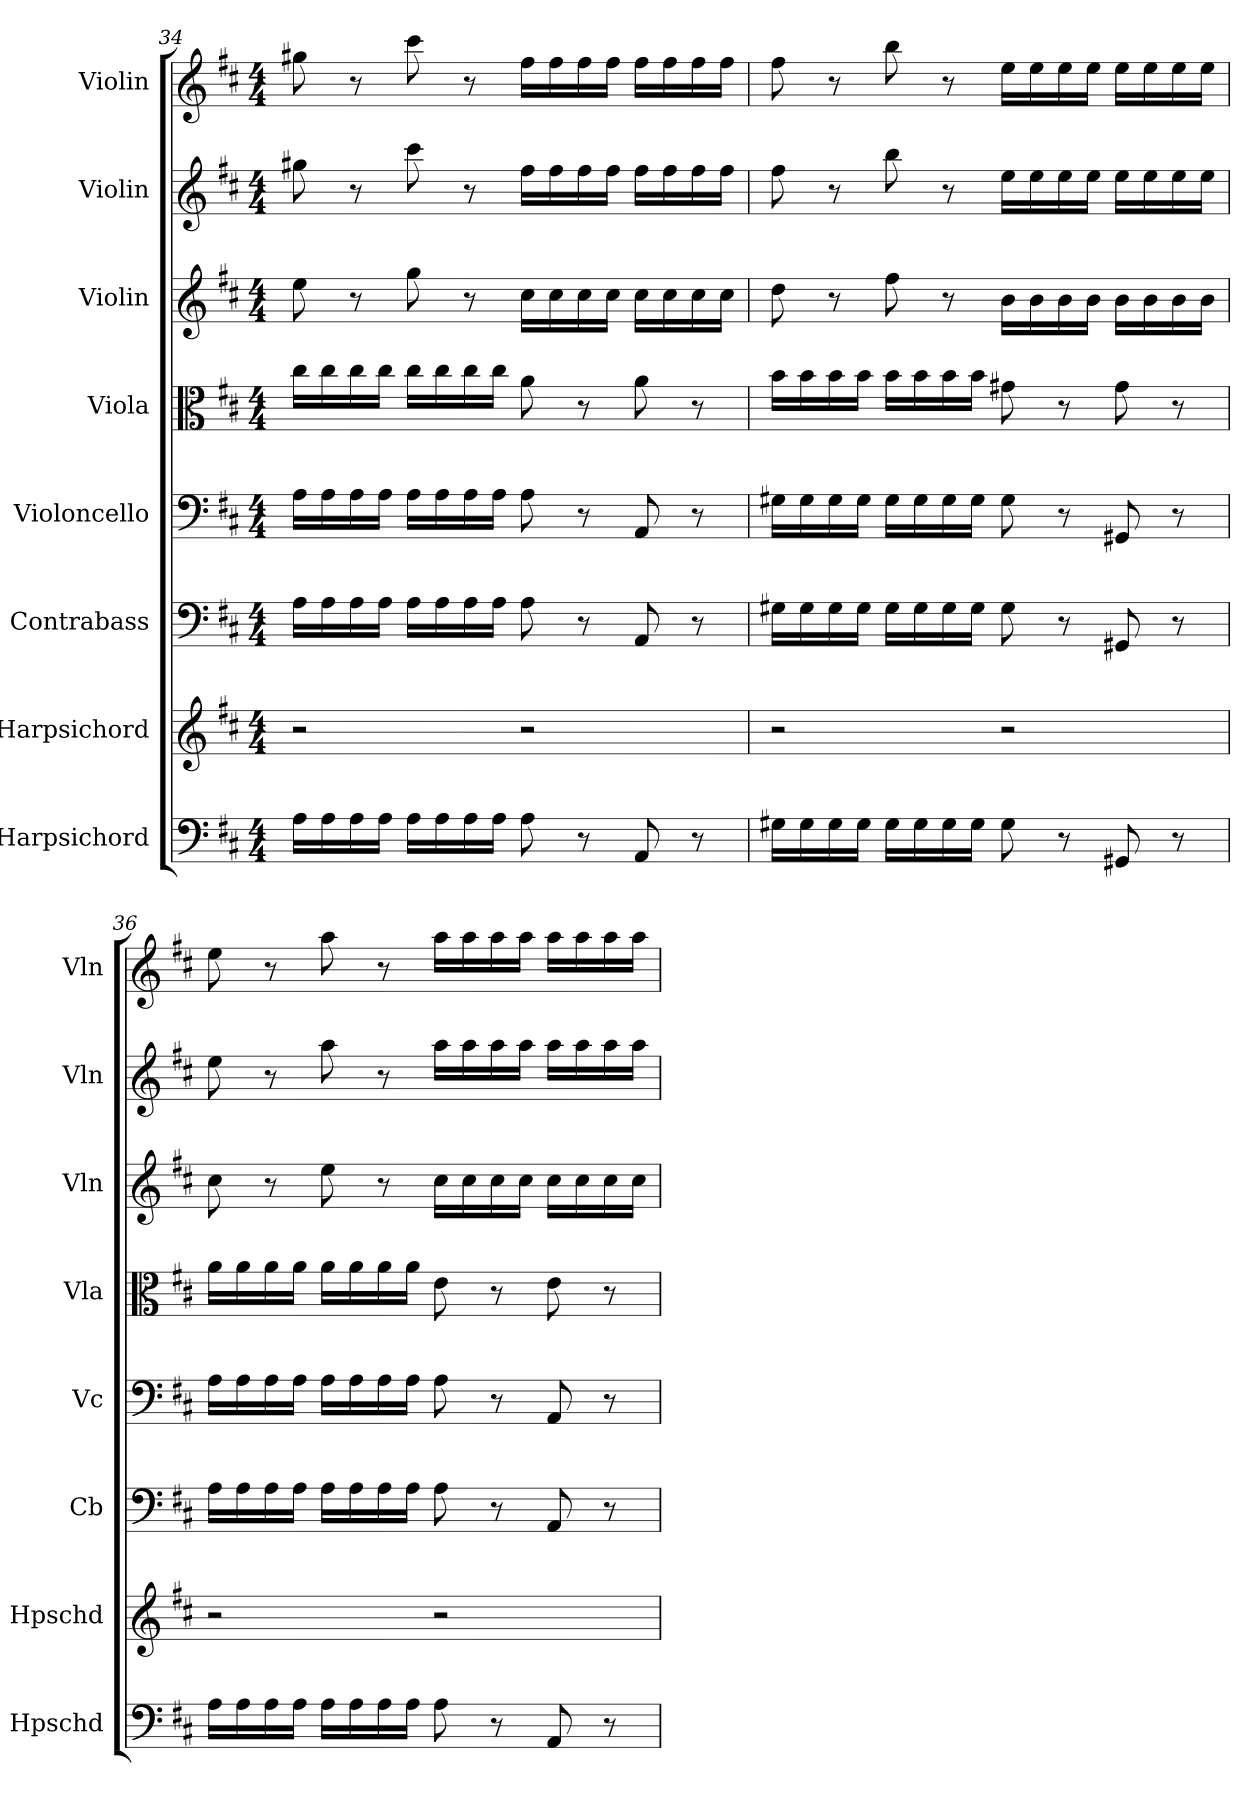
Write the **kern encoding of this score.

**kern	**kern	**kern	**kern	**kern	**kern	**kern	**kern
*part8	*part7	*part6	*part5	*part4	*part3	*part2	*part1
*staff8	*staff7	*staff6	*staff5	*staff4	*staff3	*staff2	*staff1
*I"Harpsichord	*I"Harpsichord	*I"Contrabass	*I"Violoncello	*I"Viola	*I"Violin	*I"Violin	*I"Violin
*I'Hpschd	*I'Hpschd	*I'Cb	*I'Vc	*I'Vla	*I'Vln	*I'Vln	*I'Vln
*clefF4	*clefG2	*clefF4	*clefF4	*clefC3	*clefG2	*clefG2	*clefG2
*k[f#c#]	*k[f#c#]	*k[f#c#]	*k[f#c#]	*k[f#c#]	*k[f#c#]	*k[f#c#]	*k[f#c#]
*M4/4	*M4/4	*M4/4	*M4/4	*M4/4	*M4/4	*M4/4	*M4/4
=34	=34	=34	=34	=34	=34	=34	=34
16A\LL	2r	16A\LL	16A\LL	16cc#\LL	8ee\	8gg#X\	8gg#X\
16A\	.	16A\	16A\	16cc#\	.	.	.
16A\	.	16A\	16A\	16cc#\	8r	8r	8r
16A\JJ	.	16A\JJ	16A\JJ	16cc#\JJ	.	.	.
16A\LL	.	16A\LL	16A\LL	16cc#\LL	8gg\	8ccc#\	8ccc#\
16A\	.	16A\	16A\	16cc#\	.	.	.
16A\	.	16A\	16A\	16cc#\	8r	8r	8r
16A\JJ	.	16A\JJ	16A\JJ	16cc#\JJ	.	.	.
8A\	2r	8A\	8A\	8a\	16cc#\LL	16ff#\LL	16ff#\LL
.	.	.	.	.	16cc#\	16ff#\	16ff#\
8r	.	8r	8r	8r	16cc#\	16ff#\	16ff#\
.	.	.	.	.	16cc#\JJ	16ff#\JJ	16ff#\JJ
8AA/	.	8AA/	8AA/	8a\	16cc#\LL	16ff#\LL	16ff#\LL
.	.	.	.	.	16cc#\	16ff#\	16ff#\
8r	.	8r	8r	8r	16cc#\	16ff#\	16ff#\
.	.	.	.	.	16cc#\JJ	16ff#\JJ	16ff#\JJ
=35	=35	=35	=35	=35	=35	=35	=35
16G#X\LL	2r	16G#X\LL	16G#X\LL	16b\LL	8dd\	8ff#\	8ff#\
16G#\	.	16G#\	16G#\	16b\	.	.	.
16G#\	.	16G#\	16G#\	16b\	8r	8r	8r
16G#\JJ	.	16G#\JJ	16G#\JJ	16b\JJ	.	.	.
16G#\LL	.	16G#\LL	16G#\LL	16b\LL	8ff#\	8bb\	8bb\
16G#\	.	16G#\	16G#\	16b\	.	.	.
16G#\	.	16G#\	16G#\	16b\	8r	8r	8r
16G#\JJ	.	16G#\JJ	16G#\JJ	16b\JJ	.	.	.
8G#\	2r	8G#\	8G#\	8g#X\	16b\LL	16ee\LL	16ee\LL
.	.	.	.	.	16b\	16ee\	16ee\
8r	.	8r	8r	8r	16b\	16ee\	16ee\
.	.	.	.	.	16b\JJ	16ee\JJ	16ee\JJ
8GG#X/	.	8GG#X/	8GG#X/	8g#\	16b\LL	16ee\LL	16ee\LL
.	.	.	.	.	16b\	16ee\	16ee\
8r	.	8r	8r	8r	16b\	16ee\	16ee\
.	.	.	.	.	16b\JJ	16ee\JJ	16ee\JJ
=36	=36	=36	=36	=36	=36	=36	=36
16A\LL	2r	16A\LL	16A\LL	16a\LL	8cc#\	8ee\	8ee\
16A\	.	16A\	16A\	16a\	.	.	.
16A\	.	16A\	16A\	16a\	8r	8r	8r
16A\JJ	.	16A\JJ	16A\JJ	16a\JJ	.	.	.
16A\LL	.	16A\LL	16A\LL	16a\LL	8ee\	8aa\	8aa\
16A\	.	16A\	16A\	16a\	.	.	.
16A\	.	16A\	16A\	16a\	8r	8r	8r
16A\JJ	.	16A\JJ	16A\JJ	16a\JJ	.	.	.
8A\	2r	8A\	8A\	8e\	16cc#\LL	16aa\LL	16aa\LL
.	.	.	.	.	16cc#\	16aa\	16aa\
8r	.	8r	8r	8r	16cc#\	16aa\	16aa\
.	.	.	.	.	16cc#\JJ	16aa\JJ	16aa\JJ
8AA/	.	8AA/	8AA/	8e\	16cc#\LL	16aa\LL	16aa\LL
.	.	.	.	.	16cc#\	16aa\	16aa\
8r	.	8r	8r	8r	16cc#\	16aa\	16aa\
.	.	.	.	.	16cc#\JJ	16aa\JJ	16aa\JJ
=	=	=	=	=	=	=	=
*-	*-	*-	*-	*-	*-	*-	*-
